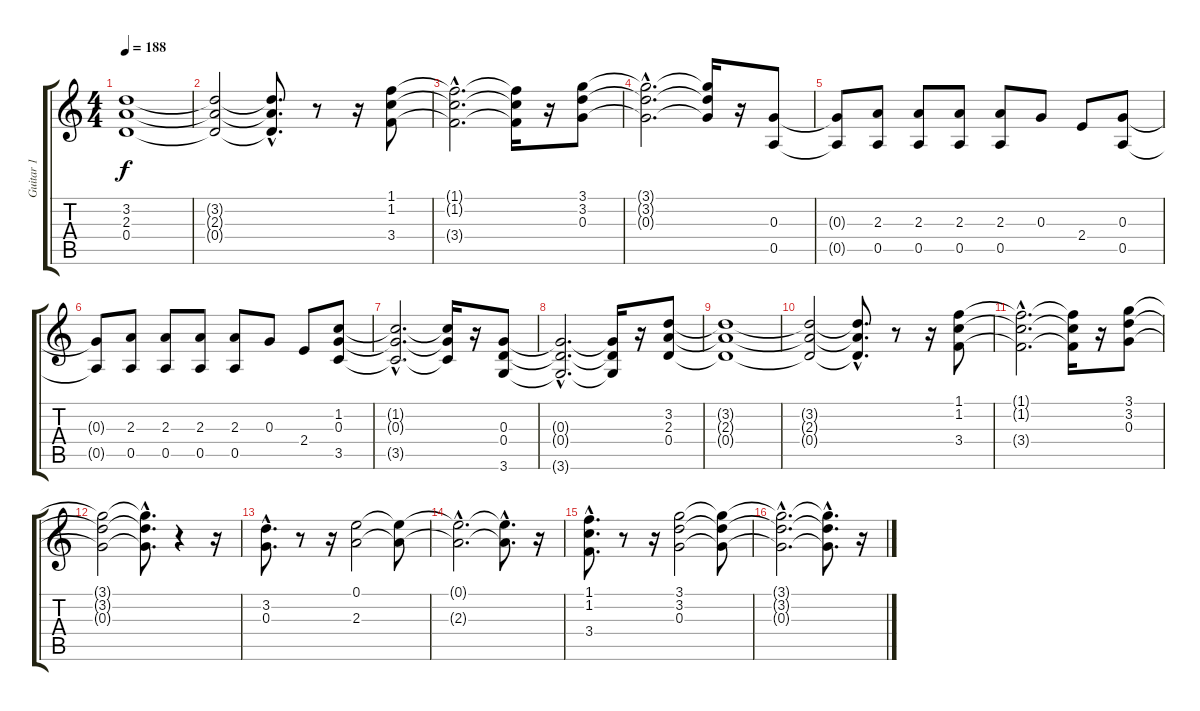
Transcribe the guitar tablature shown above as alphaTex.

\track ("Guitar 1" "Guitar 1") {instrument distortionguitar}
\staff {score tabs}
\tuning (E4 B3 G3 D3 A2 E2) {hide}
\ts (4 4)
\tempo 188
\clef g2
\ks c
(3.2{t} 2.3{t} 0.4{t}).1{dy f} |
(3.2{t} 2.3{t} 0.4{t}).2 (3.2{hac t} 2.3{hac t} 0.4{hac t}).8{d} r.8 r.16 (1.1 1.2 3.4).8 |
(1.1{hac t} 1.2{hac t} 3.4{hac t}).2{d} (1.1{t} 1.2{t} 3.4{t}).16 r.16 (3.1 3.2 0.3).8 |
(3.1{hac t} 3.2{hac t} 0.3{hac t}).2{d} (3.1{t} 3.2{t} 0.3{t}).16 r.16 (0.3 0.5).8 |
(0.3{t} 0.5{t}).8 (2.3 0.5).8 (2.3 0.5).8 (2.3 0.5).8 (2.3 0.5).8 0.3.8 2.4.8 (0.3 0.5).8 |
(0.3{t} 0.5{t}).8 (2.3 0.5).8 (2.3 0.5).8 (2.3 0.5).8 (2.3 0.5).8 0.3.8 2.4.8 (1.2 0.3 3.5).8 |
(1.2{hac t} 0.3{hac t} 3.5{hac t}).2{d} (1.2{t} 0.3{t} 3.5{t}).16 r.16 (0.3 0.4 3.6).8 |
(0.3{hac t} 0.4{hac t} 3.6{hac t}).2{d} (0.3{t} 0.4{t} 3.6{t}).16 r.16 (3.2 2.3 0.4).8 |
(3.2{t} 2.3{t} 0.4{t}).1 |
(3.2{t} 2.3{t} 0.4{t}).2 (3.2{hac t} 2.3{hac t} 0.4{hac t}).8{d} r.8 r.16 (1.1 1.2 3.4).8 |
(1.1{hac t} 1.2{hac t} 3.4{hac t}).2{d} (1.1{t} 1.2{t} 3.4{t}).16 r.16 (3.1 3.2 0.3).8 |
(3.1{t} 3.2{t} 0.3{t}).2 (3.1{hac t} 3.2{hac t} 0.3{hac t}).8{d} r.4 r.16 |
(3.2{hac} 0.3{hac}).8{d} r.8 r.16 (0.1 2.3).2 (0.1{t} 2.3{t}).8 |
(0.1{hac t} 2.3{hac t}).2{d} (0.1{hac t} 2.3{hac t}).8{d} r.16 |
(1.1{hac} 1.2{hac} 3.4{hac}).8{d} r.8 r.16 (3.1 3.2 0.3).2 (3.1{t} 3.2{t} 0.3{t}).8 |
(3.1{hac t} 3.2{hac t} 0.3{hac t}).2{d} (3.1{hac t} 3.2{hac t} 0.3{hac t}).8{d} r.16
